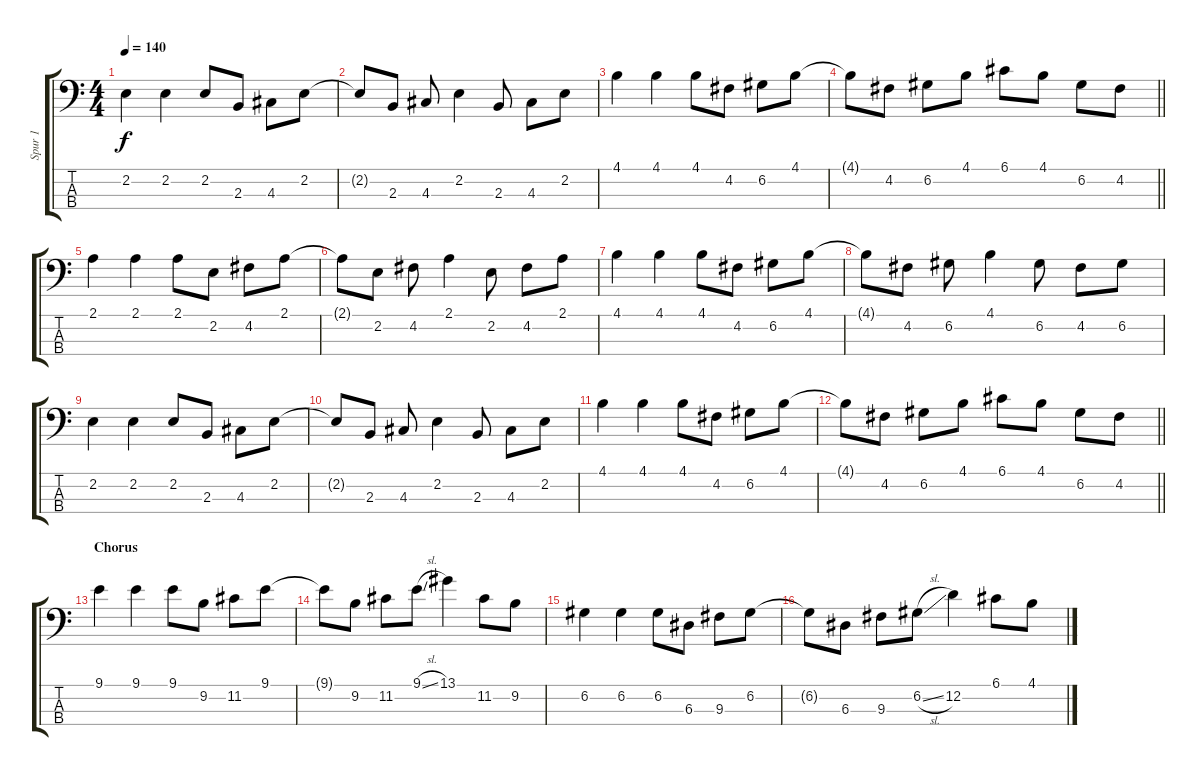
\track ("Spur 1" "Spur 1") {instrument electricbassfinger}
\staff {score tabs}
\tuning (G2 D2 A1 E1) {hide}
\ts (4 4)
\tempo 140
\clef f4
\ks c
2.2.4{dy f} 2.2.4 2.2.8 2.3.8 4.3.8 2.2.8 |
2.2{t}.8 2.3.8 4.3.8 2.2.4 2.3.8 4.3.8 2.2.8 |
4.1.4 4.1.4 4.1.8 4.2.8 6.2.8 4.1.8 |
\barLineRight lightlight
4.1{t}.8 4.2.8 6.2.8 4.1.8 6.1.8 4.1.8 6.2.8 4.2.8 |
2.1.4 2.1.4 2.1.8 2.2.8 4.2.8 2.1.8 |
2.1{t}.8 2.2.8 4.2.8 2.1.4 2.2.8 4.2.8 2.1.8 |
4.1.4 4.1.4 4.1.8 4.2.8 6.2.8 4.1.8 |
4.1{t}.8 4.2.8 6.2.8 4.1.4 6.2.8 4.2.8 6.2.8 |
2.2.4 2.2.4 2.2.8 2.3.8 4.3.8 2.2.8 |
2.2{t}.8 2.3.8 4.3.8 2.2.4 2.3.8 4.3.8 2.2.8 |
4.1.4 4.1.4 4.1.8 4.2.8 6.2.8 4.1.8 |
\barLineRight lightlight
4.1{t}.8 4.2.8 6.2.8 4.1.8 6.1.8 4.1.8 6.2.8 4.2.8 |
\section ("" "Chorus")
9.1.4 9.1.4 9.1.8 9.2.8 11.2.8 9.1.8 |
9.1{t}.8 9.2.8 11.2.8 9.1{sl}.8 13.1.4 11.2.8 9.2.8 |
6.2.4 6.2.4 6.2.8 6.3.8 9.3.8 6.2.8 |
6.2{t}.8 6.3.8 9.3.8 6.2{sl}.8 12.2.4 6.1.8 4.1.8
